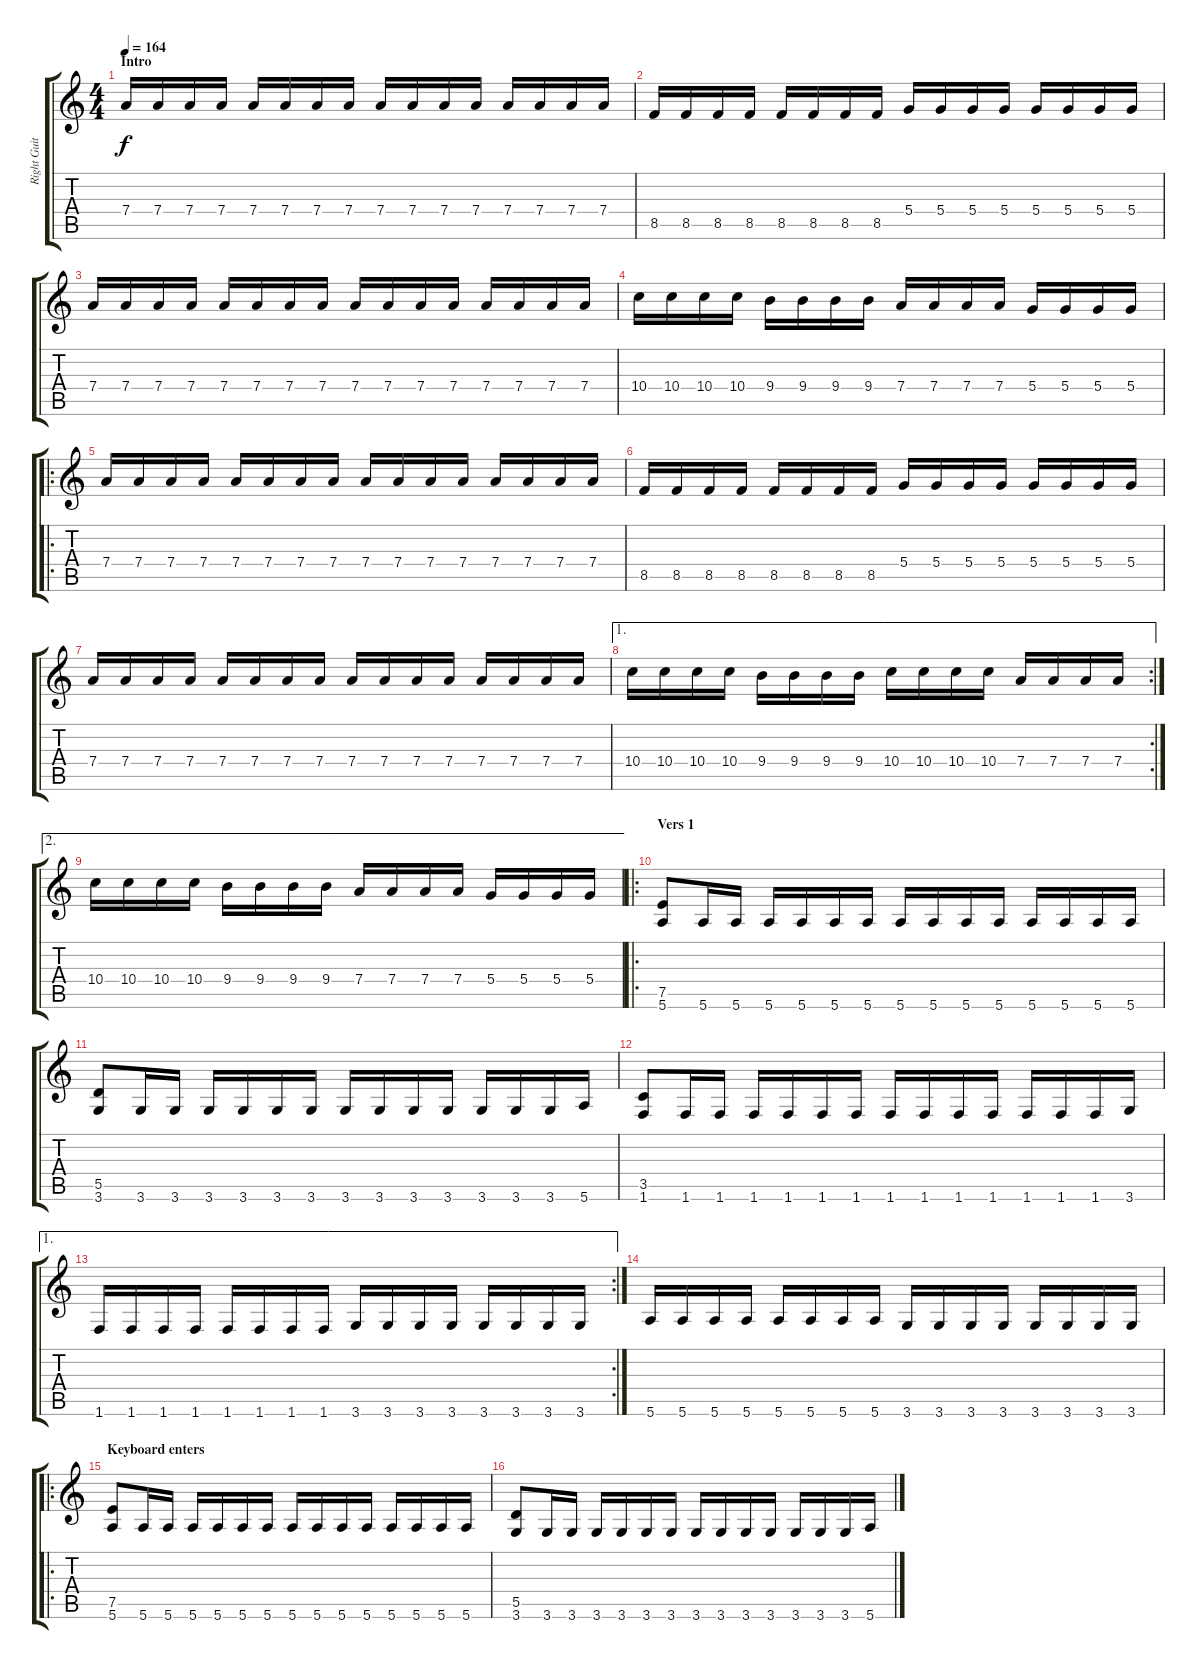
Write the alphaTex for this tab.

\track ("Right Guitar" "Right Guit") {instrument distortionguitar}
\staff {score tabs}
\tuning (E4 B3 G3 D3 A2 E2) {hide}
\ts (4 4)
\section ("" "Intro")
\tempo 164
\clef g2
\ks c
7.4.16{dy f instrument distortionguitar} 7.4.16 7.4.16 7.4.16 7.4.16 7.4.16 7.4.16 7.4.16 7.4.16 7.4.16 7.4.16 7.4.16 7.4.16 7.4.16 7.4.16 7.4.16 |
8.5.16 8.5.16 8.5.16 8.5.16 8.5.16 8.5.16 8.5.16 8.5.16 5.4.16 5.4.16 5.4.16 5.4.16 5.4.16 5.4.16 5.4.16 5.4.16 |
7.4.16 7.4.16 7.4.16 7.4.16 7.4.16 7.4.16 7.4.16 7.4.16 7.4.16 7.4.16 7.4.16 7.4.16 7.4.16 7.4.16 7.4.16 7.4.16 |
10.4.16 10.4.16 10.4.16 10.4.16 9.4.16 9.4.16 9.4.16 9.4.16 7.4.16 7.4.16 7.4.16 7.4.16 5.4.16 5.4.16 5.4.16 5.4.16 |
\ro
7.4.16 7.4.16 7.4.16 7.4.16 7.4.16 7.4.16 7.4.16 7.4.16 7.4.16 7.4.16 7.4.16 7.4.16 7.4.16 7.4.16 7.4.16 7.4.16 |
8.5.16 8.5.16 8.5.16 8.5.16 8.5.16 8.5.16 8.5.16 8.5.16 5.4.16 5.4.16 5.4.16 5.4.16 5.4.16 5.4.16 5.4.16 5.4.16 |
7.4.16 7.4.16 7.4.16 7.4.16 7.4.16 7.4.16 7.4.16 7.4.16 7.4.16 7.4.16 7.4.16 7.4.16 7.4.16 7.4.16 7.4.16 7.4.16 |
\ae 1
\rc 2
10.4.16 10.4.16 10.4.16 10.4.16 9.4.16 9.4.16 9.4.16 9.4.16 10.4.16 10.4.16 10.4.16 10.4.16 7.4.16 7.4.16 7.4.16 7.4.16 |
\ae 2
10.4.16 10.4.16 10.4.16 10.4.16 9.4.16 9.4.16 9.4.16 9.4.16 7.4.16 7.4.16 7.4.16 7.4.16 5.4.16 5.4.16 5.4.16 5.4.16 |
\ro
\section ("" "Vers 1")
(7.5 5.6).8 5.6.16 5.6.16 5.6.16 5.6.16 5.6.16 5.6.16 5.6.16 5.6.16 5.6.16 5.6.16 5.6.16 5.6.16 5.6.16 5.6.16 |
(5.5 3.6).8 3.6.16 3.6.16 3.6.16 3.6.16 3.6.16 3.6.16 3.6.16 3.6.16 3.6.16 3.6.16 3.6.16 3.6.16 3.6.16 5.6.16 |
(3.5 1.6).8 1.6.16 1.6.16 1.6.16 1.6.16 1.6.16 1.6.16 1.6.16 1.6.16 1.6.16 1.6.16 1.6.16 1.6.16 1.6.16 3.6.16 |
\ae 1
\rc 2
1.6.16 1.6.16 1.6.16 1.6.16 1.6.16 1.6.16 1.6.16 1.6.16 3.6.16 3.6.16 3.6.16 3.6.16 3.6.16 3.6.16 3.6.16 3.6.16 |
5.6.16 5.6.16 5.6.16 5.6.16 5.6.16 5.6.16 5.6.16 5.6.16 3.6.16 3.6.16 3.6.16 3.6.16 3.6.16 3.6.16 3.6.16 3.6.16 |
\ro
\section ("" "Keyboard enters")
(7.5 5.6).8 5.6.16 5.6.16 5.6.16 5.6.16 5.6.16 5.6.16 5.6.16 5.6.16 5.6.16 5.6.16 5.6.16 5.6.16 5.6.16 5.6.16 |
(5.5 3.6).8 3.6.16 3.6.16 3.6.16 3.6.16 3.6.16 3.6.16 3.6.16 3.6.16 3.6.16 3.6.16 3.6.16 3.6.16 3.6.16 5.6.16
